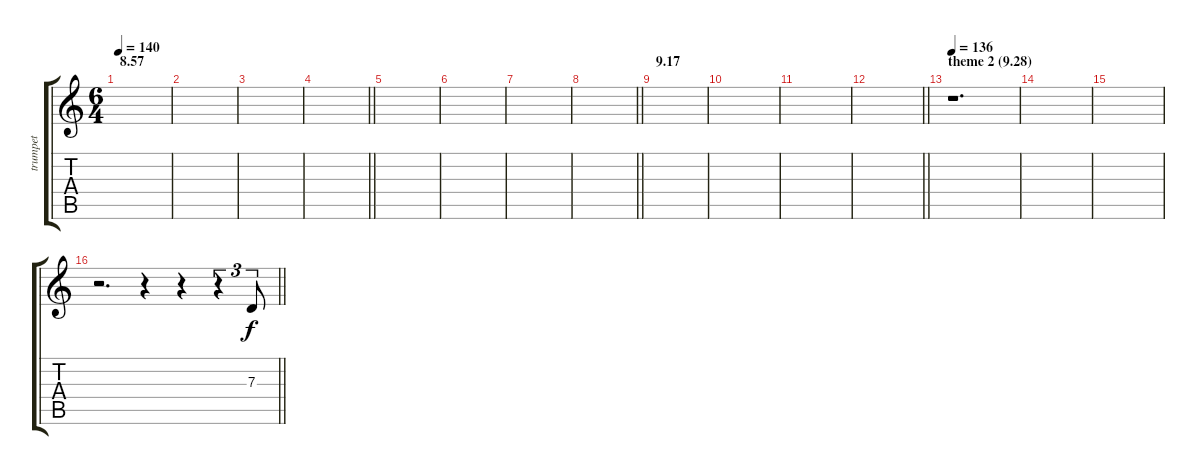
\track ("trumpet" "trumpet") {instrument trumpet}
\staff {score tabs}
\tuning (E4 B3 G3 D3 A2 E2) {hide}
\ts (6 4)
\section ("" "8.57")
\tempo 140
\clef g2
\ks c
|
|
|
\barLineRight lightlight
|
|
|
|
\barLineRight lightlight
|
\section ("" "9.17")
|
|
|
\barLineRight lightlight
|
\section ("" "theme 2 (9.28)")
\tempo 136
r.1{d} |
|
|
\barLineRight lightlight
r.2{d} r.4 r.4 r.4{tu (3 2)} 7.3.8{tu (3 2)}
